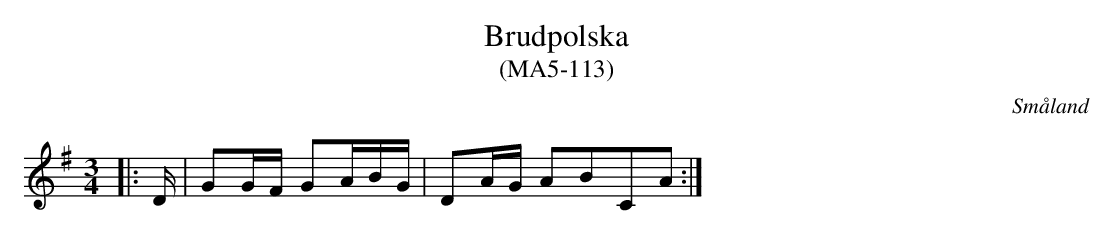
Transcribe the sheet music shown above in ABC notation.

X:1
T:Brudpolska
T:(MA5-113)
O:Småland
M:3/4
L:1/16
K:G
|: D | G2GF G2ABG | D2AG A2B2C2A2 :|
